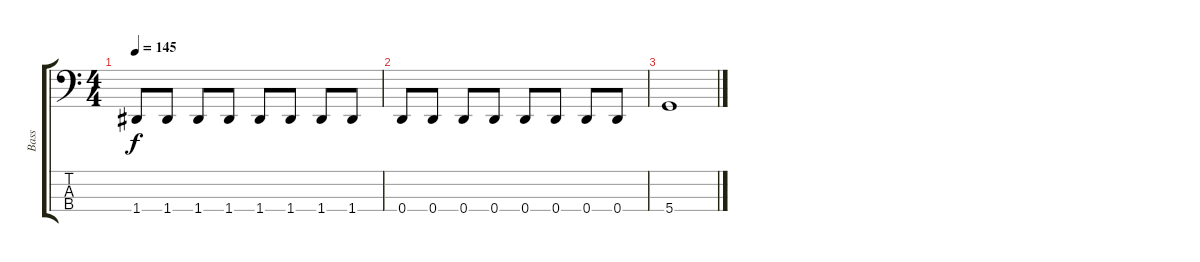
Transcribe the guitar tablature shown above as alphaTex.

\track ("Bass" "Bass") {instrument electricbasspick}
\staff {score tabs}
\tuning (G2 D2 A1 D1) {hide}
\ts (4 4)
\tempo 145
\clef f4
\ks c
1.4.8{dy f} 1.4.8 1.4.8 1.4.8 1.4.8 1.4.8 1.4.8 1.4.8 |
0.4.8 0.4.8 0.4.8 0.4.8 0.4.8 0.4.8 0.4.8 0.4.8 |
5.4.1{volume 6}
